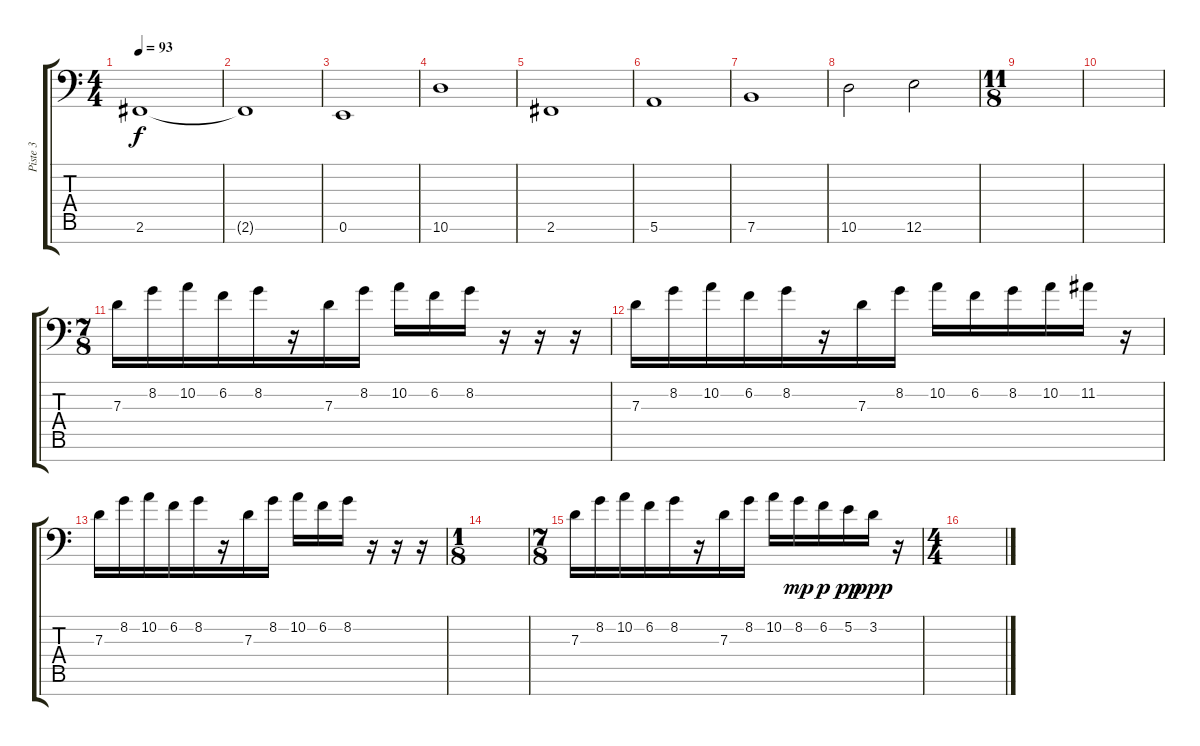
\track ("Piste 3" "Piste 3") {instrument violin}
\staff {score tabs}
\tuning (E4 B3 G3 D3 A2 E2 C-1) {hide}
\ts (4 4)
\tempo 93
\clef f4
\ks c
2.6.1{dy f} |
2.6{t}.1 |
0.6.1 |
10.6.1 |
2.6.1 |
5.6.1 |
7.6.1 |
10.6.2 12.6.2 |
\ts (11 8)
|
|
\ts (7 8)
7.3.16{volume 9 instrument stringensemble1} 8.2.16 10.2.16 6.2.16 8.2.16 r.16 7.3.16 8.2.16 10.2.16 6.2.16 8.2.16 r.16 r.16 r.16 |
7.3.16 8.2.16 10.2.16 6.2.16 8.2.16 r.16 7.3.16 8.2.16 10.2.16 6.2.16 8.2.16 10.2.16 11.2.16 r.16 |
7.3.16 8.2.16 10.2.16 6.2.16 8.2.16 r.16 7.3.16 8.2.16 10.2.16 6.2.16 8.2.16 r.16 r.16 r.16 |
\ts (1 8)
|
\ts (7 8)
7.3.16 8.2.16 10.2.16 6.2.16 8.2.16 r.16 7.3.16 8.2.16 10.2.16 8.2.16{dy mp} 6.2.16{dy p} 5.2.16{dy pp} 3.2.16{dy ppp} r.16 |
\ts (4 4)
